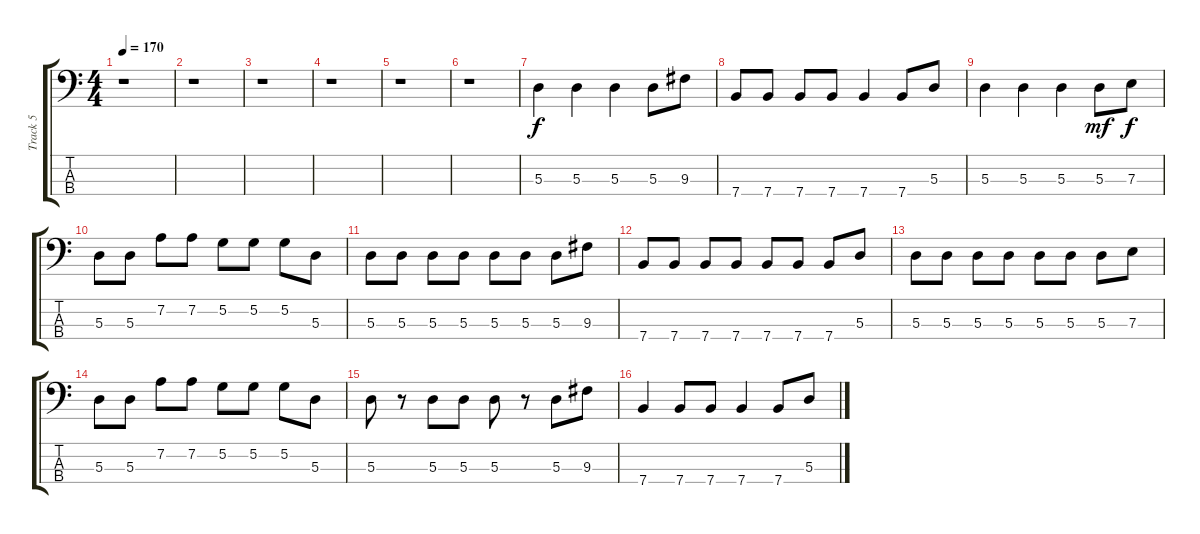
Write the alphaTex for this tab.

\track ("Track 5" "Track 5") {instrument electricbassfinger}
\staff {score tabs}
\tuning (G2 D2 A1 E1) {hide}
\ts (4 4)
\tempo 170
\clef f4
\ks c
r.1{dy f} |
r.1 |
r.1 |
r.1 |
r.1 |
r.1 |
5.3.4 5.3.4 5.3.4 5.3.8 9.3.8 |
7.4.8 7.4.8 7.4.8 7.4.8 7.4.4 7.4.8 5.3.8 |
5.3.4 5.3.4 5.3.4 5.3.8{dy mf} 7.3.8{dy f} |
5.3.8 5.3.8 7.2.8 7.2.8 5.2.8 5.2.8 5.2.8 5.3.8 |
5.3.8 5.3.8 5.3.8 5.3.8 5.3.8 5.3.8 5.3.8 9.3.8 |
7.4.8 7.4.8 7.4.8 7.4.8 7.4.8 7.4.8 7.4.8 5.3.8 |
5.3.8 5.3.8 5.3.8 5.3.8 5.3.8 5.3.8 5.3.8 7.3.8 |
5.3.8 5.3.8 7.2.8 7.2.8 5.2.8 5.2.8 5.2.8 5.3.8 |
5.3.8 r.8 5.3.8 5.3.8 5.3.8 r.8 5.3.8 9.3.8 |
7.4.4 7.4.8 7.4.8 7.4.4 7.4.8 5.3.8
